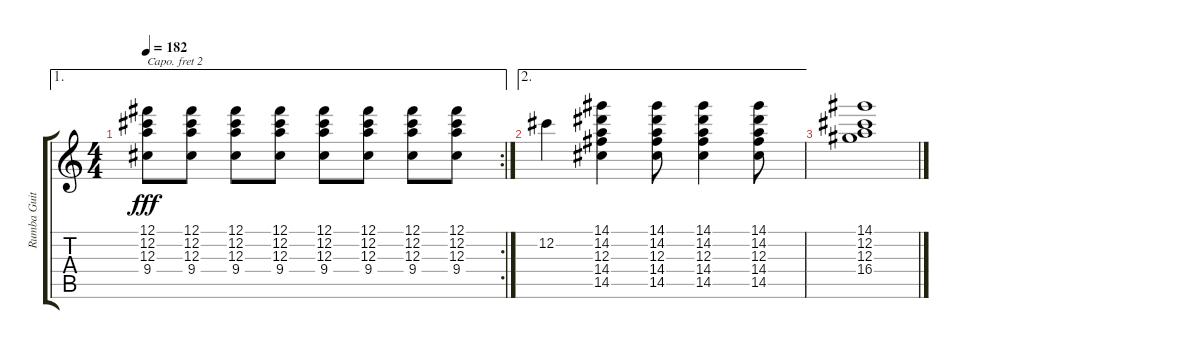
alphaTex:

\track ("Rumba Guitar2" "Rumba Guit") {instrument acousticguitarnylon}
\staff {score tabs}
\capo 2
\tuning (E4 B3 G3 D3 A2 E2) {hide}
\ae 1
\rc 2
\ts (4 4)
\tempo 182
\clef g2
\ks c
(12.1 12.2 12.3 9.4).8{dy fff} (12.1 12.2 12.3 9.4).8 (12.1 12.2 12.3 9.4).8 (12.1 12.2 12.3 9.4).8 (12.1 12.2 12.3 9.4).8 (12.1 12.2 12.3 9.4).8 (12.1 12.2 12.3 9.4).8 (12.1 12.2 12.3 9.4).8 |
\ae 2
12.2.4 (14.1 14.2 12.3 14.4 14.5).4 (14.1 14.2 12.3 14.4 14.5).8 (14.1 14.2 12.3 14.4 14.5).4 (14.1 14.2 12.3 14.4 14.5).8 |
(14.1 12.2 12.3 16.4).1
